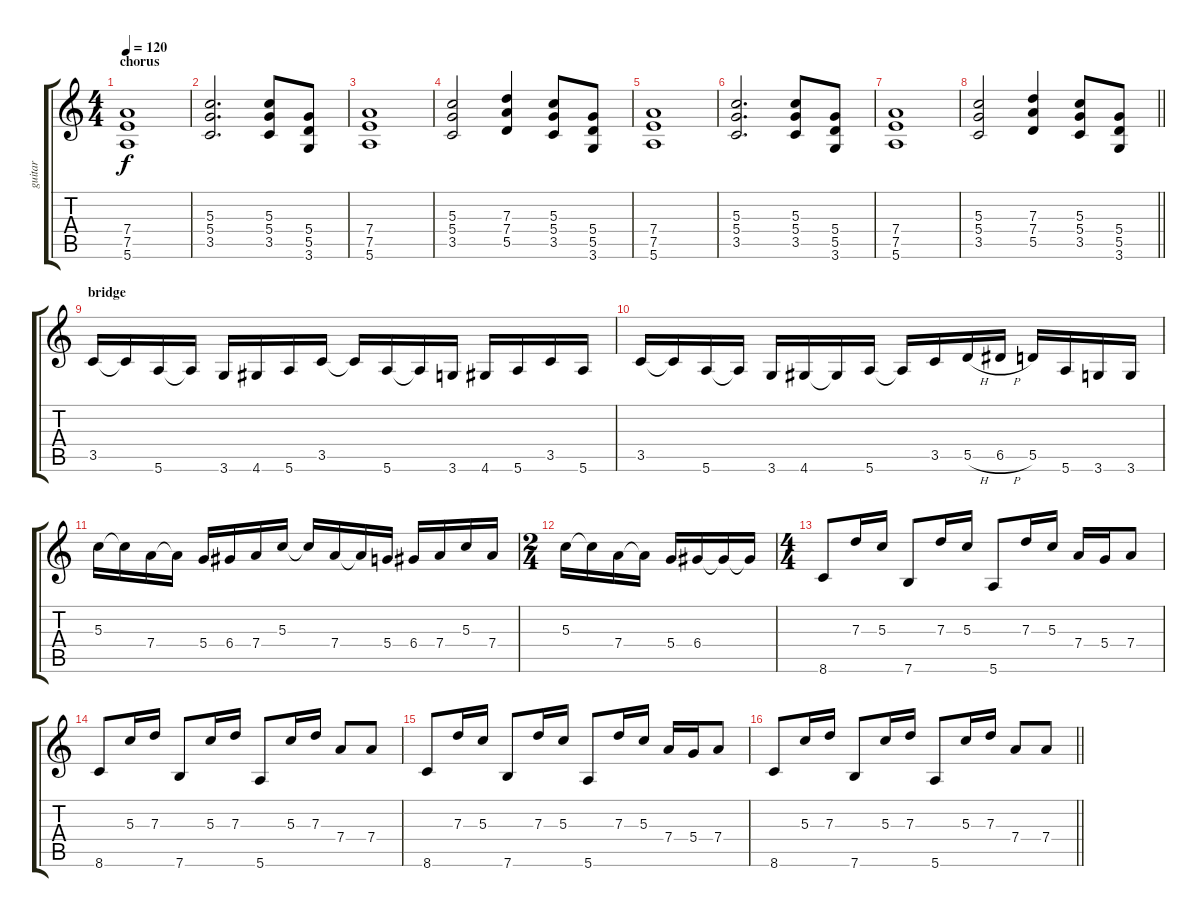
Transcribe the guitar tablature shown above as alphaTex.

\track ("guitar" "guitar") {instrument overdrivenguitar}
\staff {score tabs}
\tuning (E4 B3 G3 D3 A2 E2) {hide}
\ts (4 4)
\section ("" "chorus")
\tempo 120
\clef g2
\ks c
(7.4 7.5 5.6).1{dy f} |
(5.3 5.4 3.5).2{d} (5.3 5.4 3.5).8 (5.4 5.5 3.6).8 |
(7.4 7.5 5.6).1 |
(5.3 5.4 3.5).2 (7.3 7.4 5.5).4 (5.3 5.4 3.5).8 (5.4 5.5 3.6).8 |
(7.4 7.5 5.6).1 |
(5.3 5.4 3.5).2{d} (5.3 5.4 3.5).8 (5.4 5.5 3.6).8 |
(7.4 7.5 5.6).1 |
\barLineRight lightlight
(5.3 5.4 3.5).2 (7.3 7.4 5.5).4 (5.3 5.4 3.5).8 (5.4 5.5 3.6).8 |
\section ("" "bridge")
3.5.16 3.5{t}.16 5.6.16 5.6{t}.16 3.6.16 4.6.16 5.6.16 3.5.16 3.5{t}.16 5.6.16 5.6{t}.16 3.6.16 4.6.16 5.6.16 3.5.16 5.6.16 |
3.5.16 3.5{t}.16 5.6.16 5.6{t}.16 3.6.16 4.6.16 4.6{t}.16 5.6.16 5.6{t}.16 3.5.16 5.5{h}.16 6.5{h}.16 5.5.16 5.6.16 3.6.16 3.6.16 |
5.3.16 5.3{t}.16 7.4.16 7.4{t}.16 5.4.16 6.4.16 7.4.16 5.3.16 5.3{t}.16 7.4.16 7.4{t}.16 5.4.16 6.4.16 7.4.16 5.3.16 7.4.16 |
\ts (2 4)
5.3.16 5.3{t}.16 7.4.16 7.4{t}.16 5.4.16 6.4.16 6.4{t}.16 6.4{t}.16 |
\ts (4 4)
8.6.8 7.3.16 5.3.16 7.6.8 7.3.16 5.3.16 5.6.8 7.3.16 5.3.16 7.4.16 5.4.16 7.4.8 |
8.6.8 5.3.16 7.3.16 7.6.8 5.3.16 7.3.16 5.6.8 5.3.16 7.3.16 7.4.8 7.4.8 |
8.6.8 7.3.16 5.3.16 7.6.8 7.3.16 5.3.16 5.6.8 7.3.16 5.3.16 7.4.16 5.4.16 7.4.8 |
\barLineRight lightlight
8.6.8 5.3.16 7.3.16 7.6.8 5.3.16 7.3.16 5.6.8 5.3.16 7.3.16 7.4.8 7.4.8
